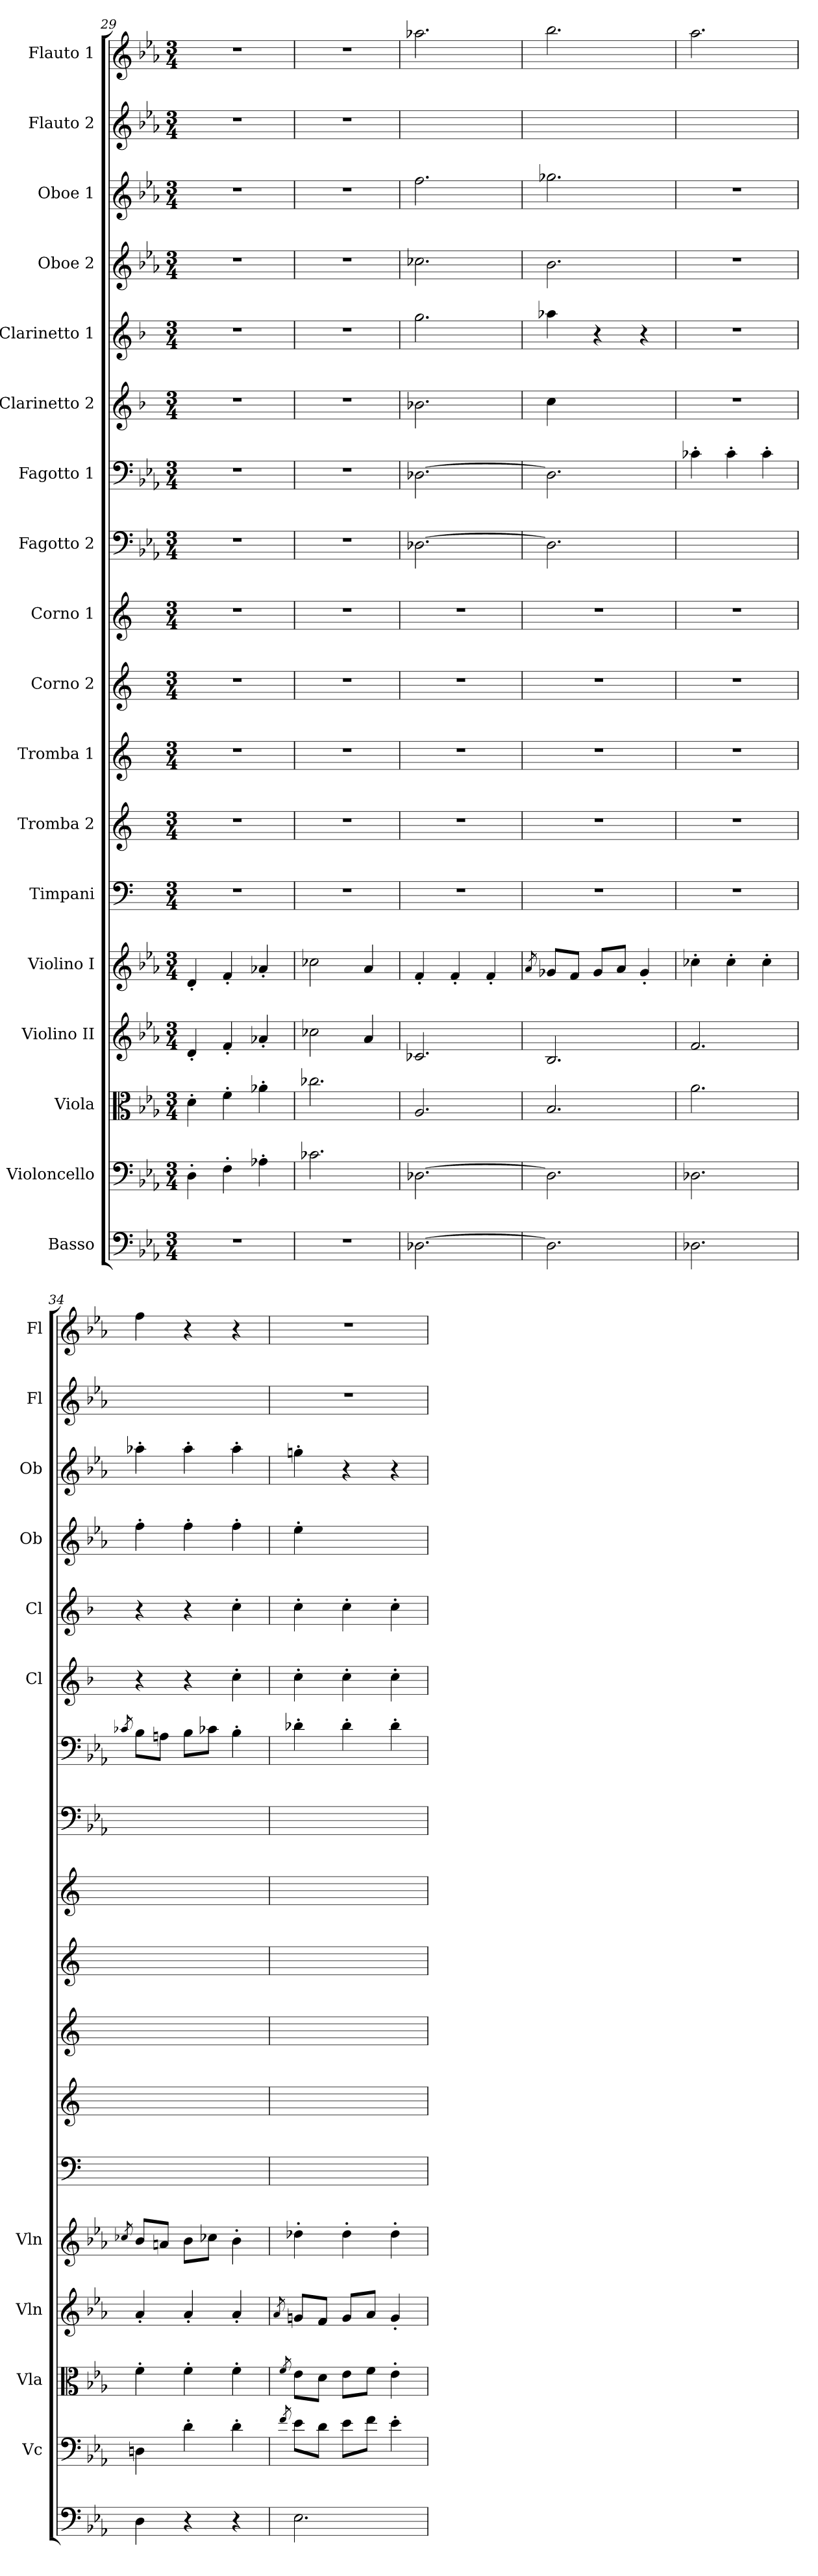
**kern	**kern	**kern	**kern	**kern	**kern	**kern	**kern	**kern	**kern	**kern	**kern	**kern	**kern	**kern	**kern	**kern	**kern
*part18	*part17	*part16	*part15	*part14	*part13	*part12	*part11	*part10	*part9	*part8	*part7	*part6	*part5	*part4	*part3	*part2	*part1
*staff18	*staff17	*staff16	*staff15	*staff14	*staff13	*staff12	*staff11	*staff10	*staff9	*staff8	*staff7	*staff6	*staff5	*staff4	*staff3	*staff2	*staff1
*I"Basso	*I"Violoncello	*I"Viola	*I"Violino II	*I"Violino I	*I"Timpani	*I"Tromba 2	*I"Tromba 1	*I"Corno 2	*I"Corno 1	*I"Fagotto 2	*I"Fagotto 1	*I"Clarinetto 2	*I"Clarinetto 1	*I"Oboe 2	*I"Oboe 1	*I"Flauto 2	*I"Flauto 1
*	*I'Vc	*I'Vla	*I'Vln	*I'Vln	*	*	*	*	*	*	*	*I'Cl	*I'Cl	*I'Ob	*I'Ob	*I'Fl	*I'Fl
*clefF4	*clefF4	*clefC3	*clefG2	*clefG2	*clefF4	*clefG2	*clefG2	*clefG2	*clefG2	*clefF4	*clefF4	*clefG2	*clefG2	*clefG2	*clefG2	*clefG2	*clefG2
*ITrd7c12	*	*	*	*	*	*ITrd-2c-3	*ITrd-2c-3	*ITrd5c9	*ITrd5c9	*	*	*ITrd1c2	*ITrd1c2	*	*	*	*
*k[b-e-a-]	*k[b-e-a-]	*k[b-e-a-]	*k[b-e-a-]	*k[b-e-a-]	*	*	*	*	*	*k[b-e-a-]	*k[b-e-a-]	*k[b-e-a-]	*k[b-e-a-]	*k[b-e-a-]	*k[b-e-a-]	*k[b-e-a-]	*k[b-e-a-]
*M3/4	*M3/4	*M3/4	*M3/4	*M3/4	*M3/4	*M3/4	*M3/4	*M3/4	*M3/4	*M3/4	*M3/4	*M3/4	*M3/4	*M3/4	*M3/4	*M3/4	*M3/4
=29	=29	=29	=29	=29	=29	=29	=29	=29	=29	=29	=29	=29	=29	=29	=29	=29	=29
2.r	4D'	4d'	4d'	4d'	2.r	2.r	2.r	2.r	2.r	2.r	2.r	2.r	2.r	2.r	2.r	2.r	2.r
.	4F'	4f'	4f'	4f'	.	.	.	.	.	.	.	.	.	.	.	.	.
.	4A-X'	4a-X'	4a-X'	4a-X'	.	.	.	.	.	.	.	.	.	.	.	.	.
=30	=30	=30	=30	=30	=30	=30	=30	=30	=30	=30	=30	=30	=30	=30	=30	=30	=30
2.r	2.c-X	2.cc-X	2cc-X	2cc-X	2.r	2.r	2.r	2.r	2.r	2.r	2.r	2.r	2.r	2.r	2.r	2.r	2.r
.	.	.	4a-	4a-	.	.	.	.	.	.	.	.	.	.	.	.	.
=31	=31	=31	=31	=31	=31	=31	=31	=31	=31	=31	=31	=31	=31	=31	=31	=31	=31
[2.DD-X	[2.D-X	2.A-	2.c-X	4f'	2.r	2.r	2.r	2.r	2.r	[2.D-X	[2.D-X	2.a-X	2.ff	2.cc-X	2.ff	2.ryy	2.aa-X
.	.	.	.	4f'	.	.	.	.	.	.	.	.	.	.	.	.	.
.	.	.	.	4f'	.	.	.	.	.	.	.	.	.	.	.	.	.
=32	=32	=32	=32	=32	=32	=32	=32	=32	=32	=32	=32	=32	=32	=32	=32	=32	=32
.	.	.	.	8qa-	.	.	.	.	.	.	.	.	.	.	.	.	.
2.DD-]	2.D-]	2.B-	2.B-	8g-X/L	2.r	2.r	2.r	2.r	2.r	2.D-]	2.D-]	4b-	4gg-X	2.b-	2.gg-X	2.ryy	2.bb-
.	.	.	.	8f/J	.	.	.	.	.	.	.	.	.	.	.	.	.
.	.	.	.	8g-/L	.	.	.	.	.	.	.	4ryy	4r	.	.	.	.
.	.	.	.	8a-/J	.	.	.	.	.	.	.	.	.	.	.	.	.
.	.	.	.	4g-'	.	.	.	.	.	.	.	4ryy	4r	.	.	.	.
=33	=33	=33	=33	=33	=33	=33	=33	=33	=33	=33	=33	=33	=33	=33	=33	=33	=33
2.DD-X	2.D-X	2.a-	2.f	4cc-X'	2.r	2.r	2.r	2.r	2.r	2.ryy	4c-X'	2.r	2.r	2.r	2.r	2.ryy	2.aa-
.	.	.	.	4cc-'	.	.	.	.	.	.	4c-'	.	.	.	.	.	.
.	.	.	.	4cc-'	.	.	.	.	.	.	4c-'	.	.	.	.	.	.
=34	=34	=34	=34	=34	=34	=34	=34	=34	=34	=34	=34	=34	=34	=34	=34	=34	=34
.	.	.	.	8qcc-X	.	.	.	.	.	.	8qc-X	.	.	.	.	.	.
4DD	4Dn	4f'	4a-'	8b-/L	2.ryy	2.ryy	2.ryy	2.ryy	2.ryy	2.ryy	8B-\L	4r	4r	4ff'	4aa-X'	2.ryy	4ff
.	.	.	.	8an/J	.	.	.	.	.	.	8An\J	.	.	.	.	.	.
4r	4d'	4f'	4a-'	8b-\L	.	.	.	.	.	.	8B-\L	4r	4r	4ff'	4aa-'	.	4r
.	.	.	.	8cc-X\J	.	.	.	.	.	.	8c-X\J	.	.	.	.	.	.
4r	4d'	4f'	4a-'	4b-'	.	.	.	.	.	.	4B-'	4b-'	4b-'	4ff'	4aa-'	.	4r
=35	=35	=35	=35	=35	=35	=35	=35	=35	=35	=35	=35	=35	=35	=35	=35	=35	=35
.	8qf	8qf	8qa-	.	.	.	.	.	.	.	.	.	.	.	.	.	.
2.EE-	8e-\L	8e-\L	8gn/L	4dd-X'	2.ryy	2.ryy	2.ryy	2.ryy	2.ryy	2.ryy	4d-X'	4b-'	4b-'	4ee-'	4ggn'	2.r	2.r
.	8d\J	8d\J	8f/J	.	.	.	.	.	.	.	.	.	.	.	.	.	.
.	8e-\L	8e-\L	8g/L	4dd-'	.	.	.	.	.	.	4d-'	4b-'	4b-'	4ryy	4r	.	.
.	8f\J	8f\J	8a-/J	.	.	.	.	.	.	.	.	.	.	.	.	.	.
.	4e-'	4e-'	4g'	4dd-'	.	.	.	.	.	.	4d-'	4b-'	4b-'	4ryy	4r	.	.
=	=	=	=	=	=	=	=	=	=	=	=	=	=	=	=	=	=
*-	*-	*-	*-	*-	*-	*-	*-	*-	*-	*-	*-	*-	*-	*-	*-	*-	*-
